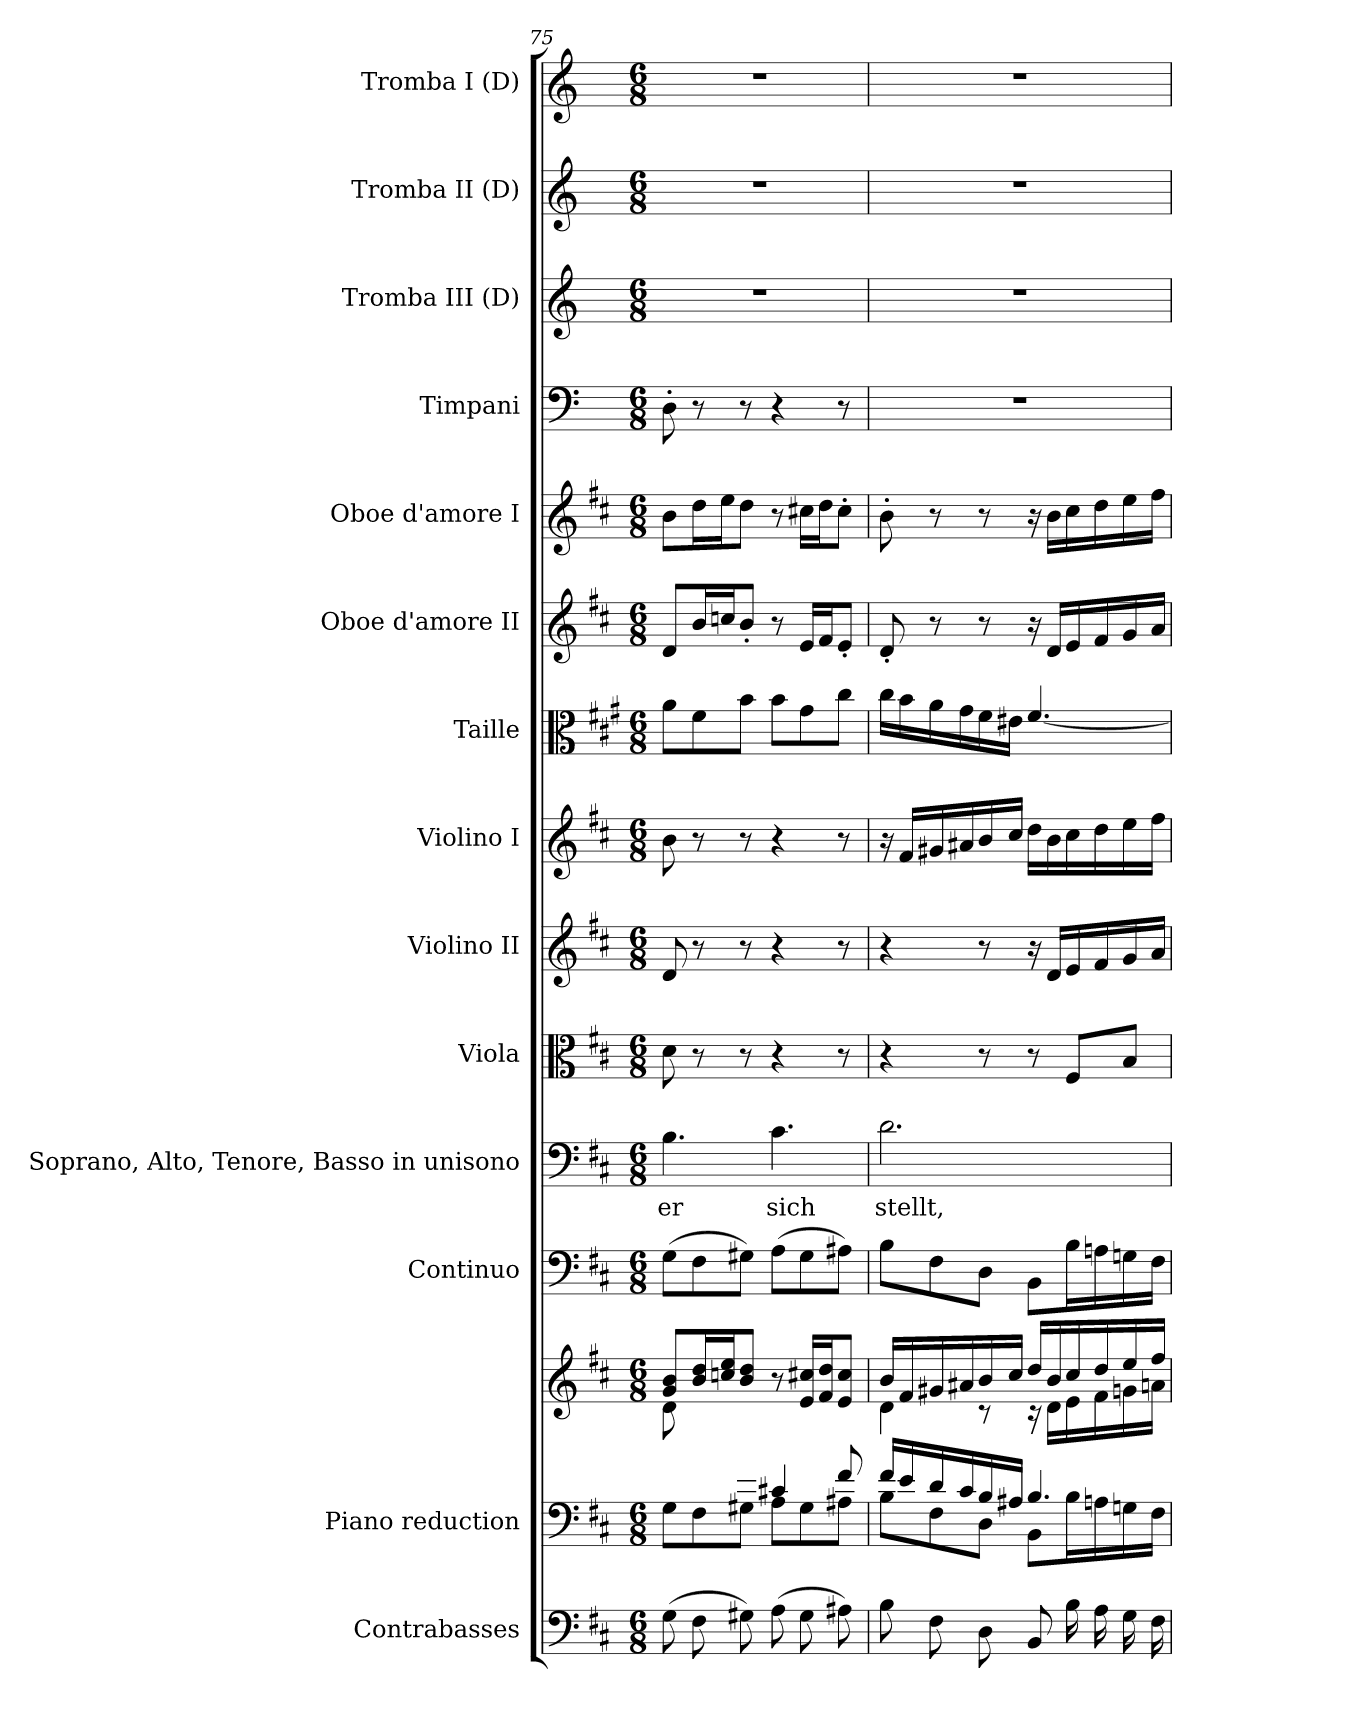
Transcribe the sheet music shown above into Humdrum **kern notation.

**kern	**kern	**kern	**kern	**kern	**text	**kern	**kern	**kern	**kern	**kern	**kern	**kern	**kern	**kern	**kern
*part14	*part13	*part13	*part12	*part11	*part11	*part10	*part9	*part8	*part7	*part6	*part5	*part4	*part3	*part2	*part1
*staff15	*staff14	*staff13	*staff12	*staff11	*staff11	*staff10	*staff9	*staff8	*staff7	*staff6	*staff5	*staff4	*staff3	*staff2	*staff1
*I"Contrabasses	*I"Piano reduction	*	*I"Continuo	*I"Soprano, Alto, Tenore, Basso in unisono	*	*I"Viola	*I"Violino II	*I"Violino I	*I"Taille	*I"Oboe d'amore II	*I"Oboe d'amore I	*I"Timpani	*I"Tromba III (D)	*I"Tromba II (D)	*I"Tromba I (D)
*I'Cbs.	*I'Pno	*	*	*	*	*	*	*	*	*I'Ob	*I'Ob	*I'Timp	*	*	*
!!LO:PB:g=z
*clefF4	*clefF4	*clefG2	*clefF4	*clefF4	*	*clefC3	*clefG2	*clefG2	*clefC3	*clefG2	*clefG2	*clefF4	*clefG2	*clefG2	*clefG2
*ITrd7c12	*	*	*	*	*	*	*	*	*ITrd4c7	*	*	*	*ITrd-1c-2	*ITrd-1c-2	*ITrd-1c-2
*k[f#c#]	*k[f#c#]	*k[f#c#]	*k[f#c#]	*k[f#c#]	*	*k[f#c#]	*k[f#c#]	*k[f#c#]	*k[f#c#]	*k[f#c#]	*k[f#c#]	*k[]	*k[f#c#]	*k[f#c#]	*k[f#c#]
*M6/8	*M6/8	*M6/8	*M6/8	*M6/8	*	*M6/8	*M6/8	*M6/8	*M6/8	*M6/8	*M6/8	*M6/8	*M6/8	*M6/8	*M6/8
=75	=75	=75	=75	=75	=75	=75	=75	=75	=75	=75	=75	=75	=75	=75	=75
*	*^	*^	*	*	*	*	*	*	*	*	*	*	*	*	*
!	!	!	!	!	!	!	!LO:LY:b	!	!	!	!	!	!	!	!	!	!
(>8GG\	8ryy	8G\L	8g/ 8b/L	8d\L	(>8G\L	4.B\	er	8d\	8d/	8b\	8d\L	8d/L	8b\L	8D'\	2.r	2.r	2.r
8FF#\	8B/	8F#\	16b/ 16dd/L	2ryy	8F#\	.	.	8r	8r	8r	8B\	16b/L	16dd\L	8r	.	.	.
.	.	.	16ccn/ 16ee/J	.	.	.	.	.	.	.	.	16ccn/J	16ee\J	.	.	.	.
8GG#X\)	8e/J	8G#X\J	8b/ 8dd/J	.	8G#X\J)	.	.	8r	8r	8r	8e\J	8b'/J	8dd\J	8r	.	.	.
!	!	!	!	!	!	!	!LO:LY:b	!	!	!	!	!	!	!	!	!	!
(>8AA\	4c#X/	8A\L	8r	.	(>8A\L	4.c#\	sich	4r	4r	4r	8e\L	8r	8r	4r	.	.	.
8GG#\	.	8G#\	16e/ 16cc#X/LL	.	8G#\	.	.	.	.	.	8c#\	16e/LL	16cc#X\LL	.	.	.	.
.	.	.	16f#/ 16dd/J	.	.	.	.	.	.	.	.	16f#/J	16dd\J	.	.	.	.
8AA#X\)	8f#/	8A#X\J	8e/ 8cc#/J	8ryy	8A#X\J)	.	.	8r	8r	8r	8f#\J	8e'/J	8cc#'\J	8r	.	.	.
=76	=76	=76	=76	=76	=76	=76	=76	=76	=76	=76	=76	=76	=76	=76	=76	=76	=76
!	!	!	!	!	!	!	!LO:LY:b	!	!	!	!	!	!	!	!	!	!
8BB\	16f#/LL	8B\L	16b/LL	4d\	8B\L	2.d\	stellt,	4r	4r	16r	16f#\LL	8d'/	8b'\	2.r	2.r	2.r	2.r
.	16e/	.	16f#/	.	.	.	.	.	.	16f#/LL	16e\	.	.	.	.	.	.
8FF#\	16d/	8F#\	16g#X/	.	8F#\	.	.	.	.	16g#X/	16d\	8r	8r	.	.	.	.
.	16c#/	.	16a#X/	.	.	.	.	.	.	16a#X/	16c#\	.	.	.	.	.	.
8DD\	16B/	8D\J	16b/	8r	8D\J	.	.	8r	8r	16b/	16B\	8r	8r	.	.	.	.
.	16A#X/JJ	.	16cc#/JJ	.	.	.	.	.	.	16cc#/JJ	16A#X\JJ	.	.	.	.	.	.
8BBB/	4.B/	8BB\L	16dd/LL	16r	8BB\L	.	.	8r	16r	16dd\LL	[4.B/	16r	16r	.	.	.	.
.	.	.	16b/	16d\LL	.	.	.	.	16d/LL	16b\	.	16d/LL	16b\LL	.	.	.	.
16BB\	.	16B\L	16cc#/	16e\	16B\L	.	.	8F#/L	16e/	16cc#\	.	16e/	16cc#\	.	.	.	.
16AA\	.	16An\	16dd/	16f#\	16An\	.	.	.	16f#/	16dd\	.	16f#/	16dd\	.	.	.	.
16GG\	.	16Gn\	16ee/	16gn\	16Gn\	.	.	8B/J	16g/	16ee\	.	16g/	16ee\	.	.	.	.
16FF#\	.	16F#\JJ	16ff#/JJ	16an\JJ	16F#\JJ	.	.	.	16a/JJ	16ff#\JJ	.	16a/JJ	16ff#\JJ	.	.	.	.
*	*v	*v	*	*	*	*	*	*	*	*	*	*	*	*	*	*	*
*	*	*v	*v	*	*	*	*	*	*	*	*	*	*	*	*	*
=	=	=	=	=	=	=	=	=	=	=	=	=	=	=	=
*-	*-	*-	*-	*-	*-	*-	*-	*-	*-	*-	*-	*-	*-	*-	*-
